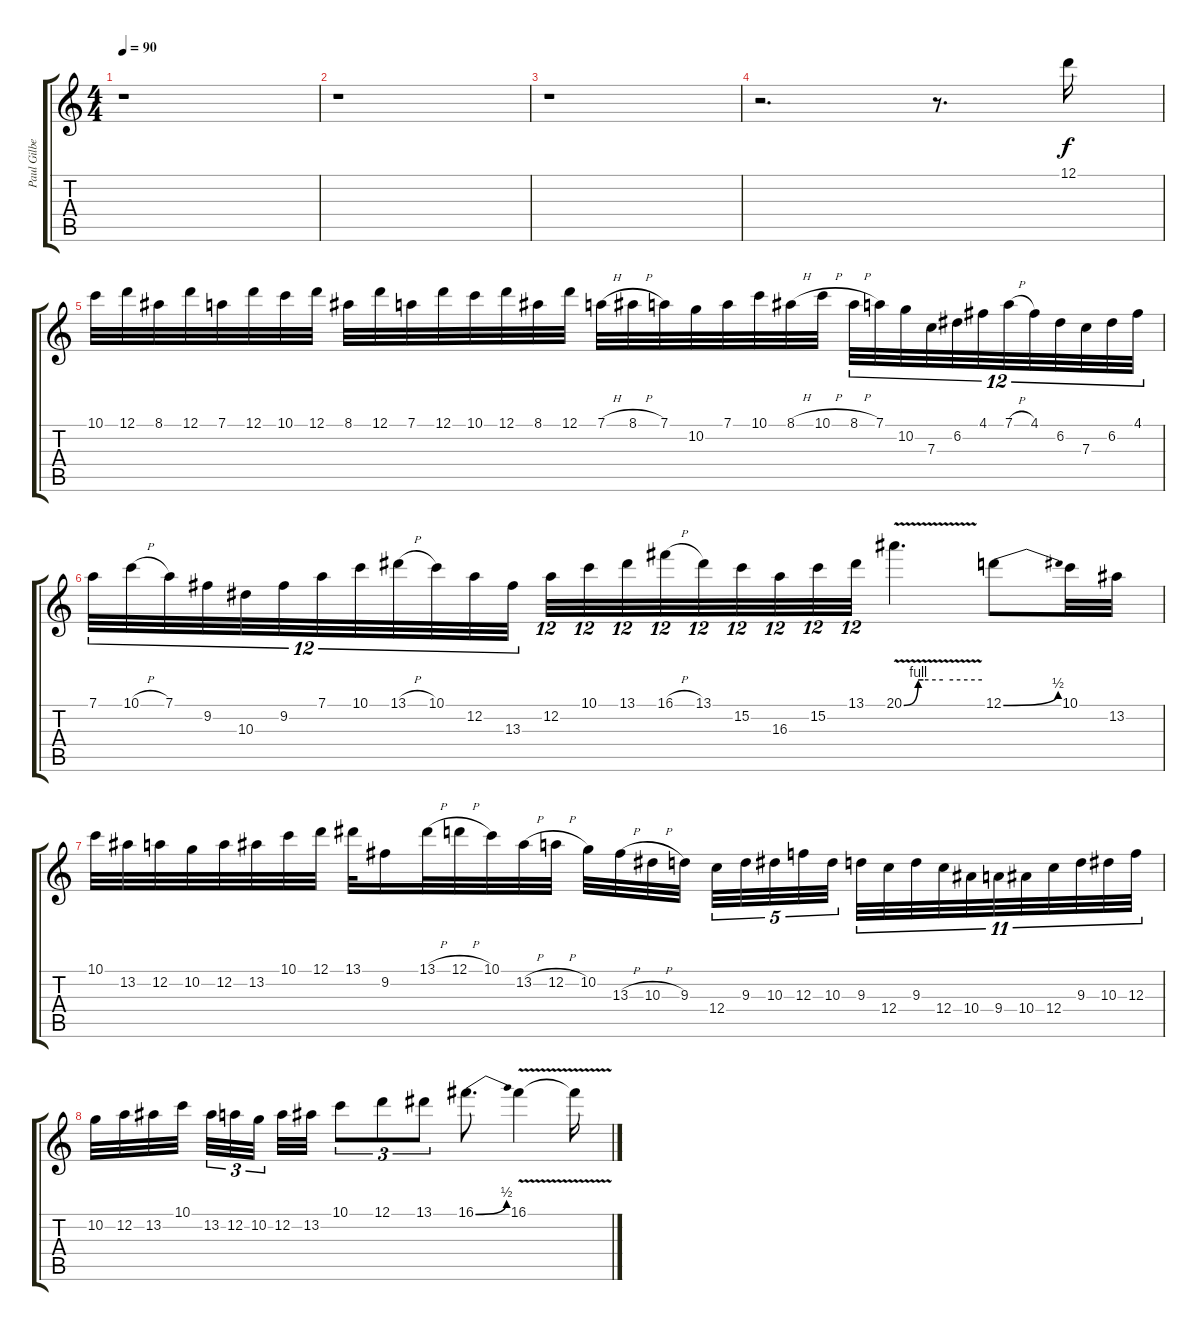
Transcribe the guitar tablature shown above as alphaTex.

\track ("Paul Gilbert (Lead Guitar)" "Paul Gilbe") {instrument distortionguitar}
\staff {score tabs}
\tuning (D4 A3 F3 C3 G2 D2) {hide}
\ts (4 4)
\tempo 90
\clef g2
\ks c
r.1{dy f} |
r.1 |
r.1 |
r.2{d} r.8{d instrument distortionguitar} 12.1.16 |
10.1.32 12.1.32 8.1.32 12.1.32 7.1.32 12.1.32 10.1.32 12.1.32 8.1.32 12.1.32 7.1.32 12.1.32 10.1.32 12.1.32 8.1.32 12.1.32 7.1{h}.32 8.1{h}.32 7.1.32 10.2.32 7.1.32 10.1.32 8.1{h}.32 10.1{h}.32 8.1{h}.32{tu (12 8)} 7.1.32{tu (12 8)} 10.2.32{tu (12 8)} 7.3.32{tu (12 8)} 6.2.32{tu (12 8)} 4.1.32{tu (12 8)} 7.1{h}.32{tu (12 8)} 4.1.32{tu (12 8)} 6.2.32{tu (12 8)} 7.3.32{tu (12 8)} 6.2.32{tu (12 8)} 4.1.32{tu (12 8)} |
7.1.32{tu (12 8)} 10.1{h}.32{tu (12 8)} 7.1.32{tu (12 8)} 9.2.32{tu (12 8)} 10.3.32{tu (12 8)} 9.2.32{tu (12 8)} 7.1.32{tu (12 8)} 10.1.32{tu (12 8)} 13.1{h}.32{tu (12 8)} 10.1.32{tu (12 8)} 12.2.32{tu (12 8)} 13.3.32{tu (12 8)} 12.2.32{tu (12 8)} 10.1.32{tu (12 8)} 13.1.32{tu (12 8)} 16.1{h}.32{tu (12 8)} 13.1.32{tu (12 8)} 15.2.32{tu (12 8)} 16.3.32{tu (12 8)} 15.2.32{tu (12 8)} 13.1.32{tu (12 8)} 20.1{be (custom 0 0 11 4 15 4 30 4 60 4) v}.4{d} 12.1{be (bend 0 0 60 2)}.8 10.1.32 13.2.32 |
10.1.32 13.2.32 12.2.32 10.2.32 12.2.32 13.2.32 10.1.32 12.1.32 13.1.32 9.2.16 13.1{h}.32 12.1{h}.32 10.1.32 13.2{h}.32 12.2{h}.32 10.2.32 13.3{h}.32 10.3{h}.32 9.3.32{beam splitsecondary} 12.4.32{tu (5 4)} 9.3.32{tu (5 4)} 10.3.32{tu (5 4)} 12.3.32{tu (5 4)} 10.3.32{tu (5 4)} 9.3.32{tu (11 8)} 12.4.32{tu (11 8)} 9.3.32{tu (11 8)} 12.4.32{tu (11 8)} 10.4.32{tu (11 8)} 9.4.32{tu (11 8)} 10.4.32{tu (11 8)} 12.4.32{tu (11 8)} 9.3.32{tu (11 8)} 10.3.32{tu (11 8)} 12.3.32{tu (11 8)} |
10.2.32 12.2.32 13.2.32 10.1.32{beam splitsecondary} 13.2.32{tu (3 2)} 12.2.32{tu (3 2)} 10.2.32{tu (3 2) beam splitsecondary} 12.2.32 13.2.32 10.1.8{tu (3 2)} 12.1.8{tu (3 2)} 13.1.8{tu (3 2)} 16.1{be (bend 0 0 60 2)}.8{d} 16.1{v}.4 16.1{t}.16
